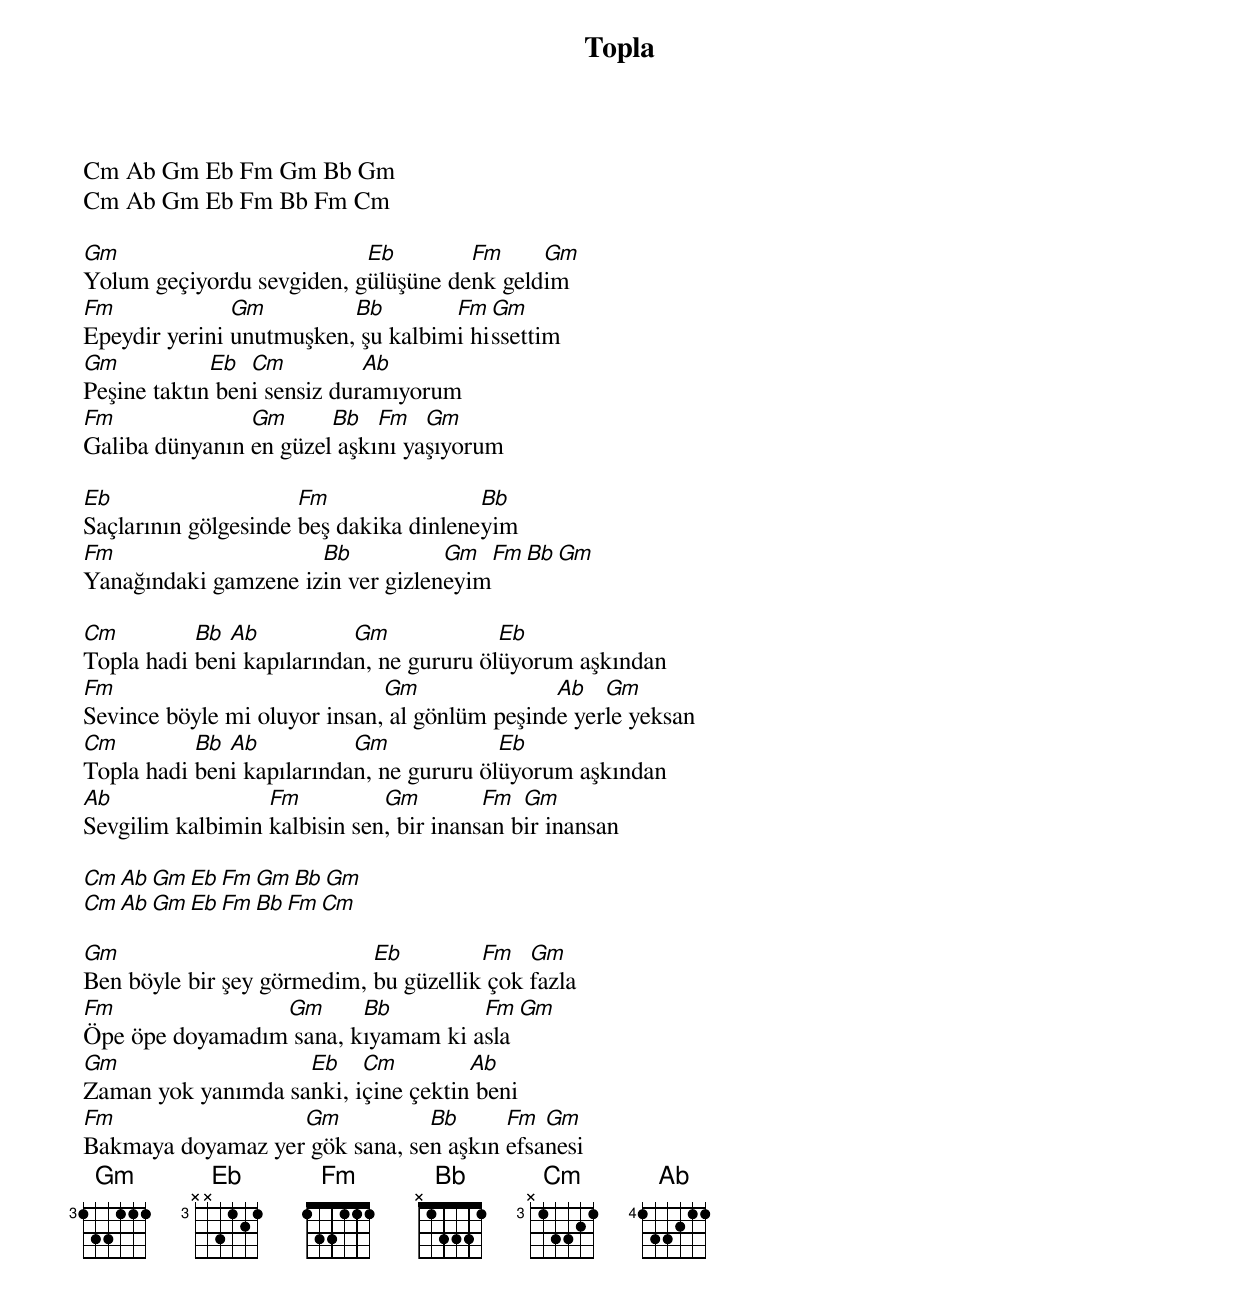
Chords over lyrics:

{title: Topla}
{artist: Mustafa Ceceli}

Cm Ab Gm Eb Fm Gm Bb Gm
Cm Ab Gm Eb Fm Bb Fm Cm

Gm                         Eb        Fm     Gm
Yolum geçiyordu sevgiden, gülüşüne denk geldim
Fm             Gm         Bb        Fm  Gm
Epeydir yerini unutmuşken, şu kalbimi hissettim
Gm           Eb  Cm          Ab
Peşine taktın beni sensiz duramıyorum
Fm              Gm      Bb   Fm   Gm
Galiba dünyanın en güzel aşkını yaşıyorum

Eb                    Fm                Bb
Saçlarının gölgesinde beş dakika dinleneyim
Fm                    Bb           Gm  Fm Bb  Gm
Yanağındaki gamzene izin ver gizleneyim

Cm         Bb Ab           Gm             Eb
Topla hadi beni kapılarından, ne gururu ölüyorum aşkından
Fm                            Gm               Ab   Gm
Sevince böyle mi oluyor insan, al gönlüm peşinde yerle yeksan
Cm         Bb Ab           Gm             Eb
Topla hadi beni kapılarından, ne gururu ölüyorum aşkından
Ab                Fm          Gm         Fm  Gm
Sevgilim kalbimin kalbisin sen, bir inansan bir inansan

Cm Ab Gm Eb Fm Gm Bb Gm
Cm Ab Gm Eb Fm Bb Fm Cm

Gm                          Eb         Fm   Gm
Ben böyle bir şey görmedim, bu güzellik çok fazla
Fm               Gm      Bb         Fm Gm
Öpe öpe doyamadım sana, kıyamam ki asla
Gm                  Eb    Cm         Ab
Zaman yok yanımda sanki, içine çektin beni
Fm                 Gm           Bb      Fm  Gm
Bakmaya doyamaz yer gök sana, sen aşkın efsanesi
